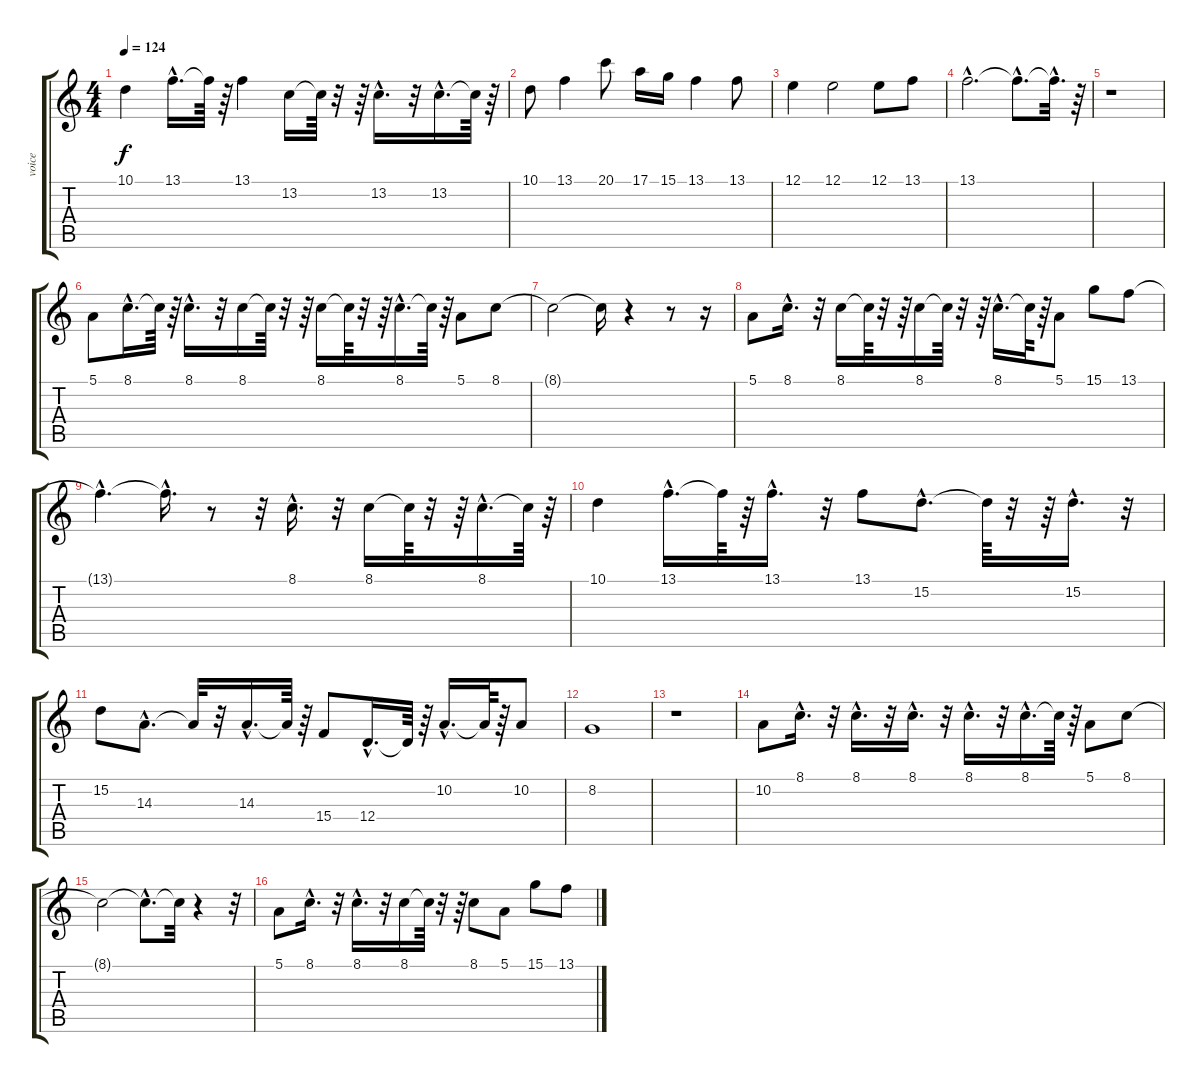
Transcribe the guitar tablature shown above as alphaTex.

\track ("voice" "voice") {instrument flute}
\staff {score tabs}
\tuning (E4 B3 G3 D3 A2 E2) {hide}
\ts (4 4)
\tempo 124
\clef g2
\ks c
10.1.4{dy f} 13.1{hac}.16{d} 13.1{t}.64 r.64 13.1.4 13.2.16 13.2{t}.64 r.32 r.64 13.2{hac}.16{d} r.32 13.2{hac}.16{d} 13.2{t}.64 r.64 |
10.1.8 13.1.4 20.1.8 17.1.16 15.1.16 13.1.4 13.1.8 |
12.1.4 12.1.2 12.1.8 13.1.8 |
13.1{hac}.2{d} 13.1{hac t}.8{d} 13.1{hac t}.32{d} r.64 |
r.1 |
5.1.8 8.1{hac}.16{d} 8.1{t}.64 r.64 8.1{hac}.16{d} r.32 8.1.16 8.1{t}.64 r.32 r.64 8.1.16 8.1{t}.64 r.32 r.64 8.1{hac}.16{d} 8.1{t}.64 r.64 5.1.8 8.1.8 |
8.1{t}.2 8.1{t}.16 r.4 r.8 r.16 |
5.1.8 8.1{hac}.16{d} r.32 8.1.16 8.1{t}.64 r.32 r.64 8.1.16 8.1{t}.64 r.32 r.64 8.1{hac}.16{d} 8.1{t}.64 r.64 5.1.8 15.1.8 13.1.8 |
13.1{hac t}.4{d} 13.1{hac t}.16{d} r.8 r.32 8.1{hac}.16{d} r.32 8.1.16 8.1{t}.64 r.32 r.64 8.1{hac}.16{d} 8.1{t}.64 r.64 |
10.1.4 13.1{hac}.16{d} 13.1{t}.64 r.64 13.1{hac}.16{d} r.32 13.1.8 15.2{hac}.8{d} 15.2{t}.64 r.32 r.64 15.2{hac}.16{d} r.32 |
15.2.8 14.3{hac}.8{d} 14.3{t}.32 r.32 14.3{hac}.16{d} 14.3{t}.64 r.64 15.4.8 12.4{hac}.16{d} 12.4{t}.64 r.64 10.2{hac}.16{d} 10.2{t}.64 r.64 10.2.8 |
8.2.1 |
r.1 |
10.2.8 8.1{hac}.16{d} r.32 8.1{hac}.16{d} r.32 8.1{hac}.16{d} r.32 8.1{hac}.16{d} r.32 8.1{hac}.16{d} 8.1{t}.64 r.64 5.1.8 8.1.8 |
8.1{t}.2 8.1{hac t}.8{d} 8.1{t}.32 r.4 r.32 |
5.1.8 8.1{hac}.16{d} r.32 8.1{hac}.16{d} r.32 8.1.16 8.1{t}.64 r.32 r.64 8.1.8 5.1.8 15.1.8 13.1.8
